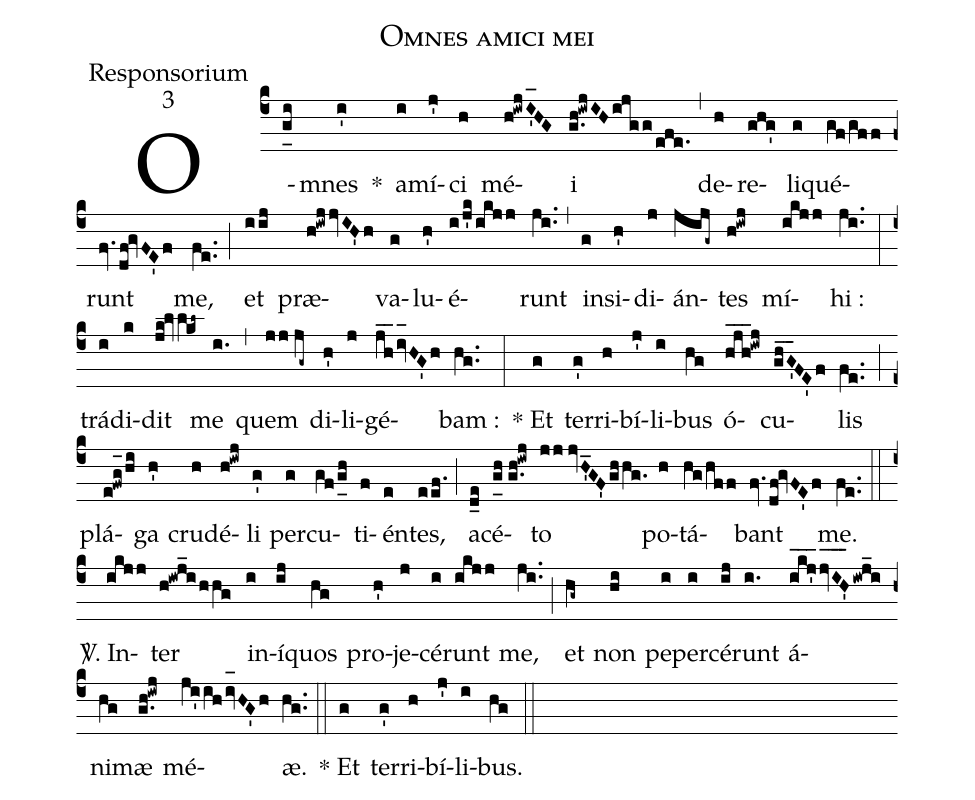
name:Omnes amici mei;
office-part:Responsorium;
mode:3;
%%
(c4) O(g_[uh:l]i)mnes(i') *() a(i)mí(j')ci(h) mé(h!iwjI'_[oh:h]HG)i(g.h!iwjIH/ijgg/efe.) (,) de(h)re(ghg')li(g)qué(gf/gff)runt(fv.df!gvFE'f) me,(fe..) (;) et(iij) præ(h!iwjjvIH'h)va(g)lu(h')é(i/j'k/ikjj)runt(ji..) (,) in(g)si(h')di(j)án(jijg~)tes(h!iwj) mí(ikjj)hi :(ji..) (:) trá(i)di(k)dit(jk!lvlV!kl~) me(i.) (,) quem(jj//jg~) di(h')li(j)gé(j_h_2/iv_[oh:h]HG'h)bam :(hg..) (:) * Et(g) ter(g')ri(h)bí(j')li(i)bus(hg) ó(hjh___!iwj)cu(gh_G'_3FE'f)lis(fe..) (;) plá(e!fwg_[oh:h]/hi)ga(h') cru(h)dé(h!iwj)li(g') per(g)cu(gf/g_[uh:l]h)ti(f)én(e)tes,(eef.) (;) a(d_e)cé(g_[uh:l]h//g.h!iwj)to(jj//jvH'_GF'/ghhg.) po(h)tá(hg/hff)bant(fv.df!gvFE'f) me.(fe..) (::) <sp>V/</sp>. In(ikjj)ter(h!iwj_i/hhg) in(i)í(ij)quos(hg) pro(h')je(j)cé(i)runt(ikjj) me,(ji..) (;) et(hg~) non(hi) pe(i)per(i)cé(ij)runt(i.) á([oh:{]i_k_j'_2/jv_I_H'_3[oh:}]/iwj_i)ni(hg)mæ(g.h!iwj) mé(ji'ih/iv_[oh:h]HG'h)æ.(hg..) (::) * Et(g) ter(g')ri(h)bí(j')li(i)bus.(hg) (::)
